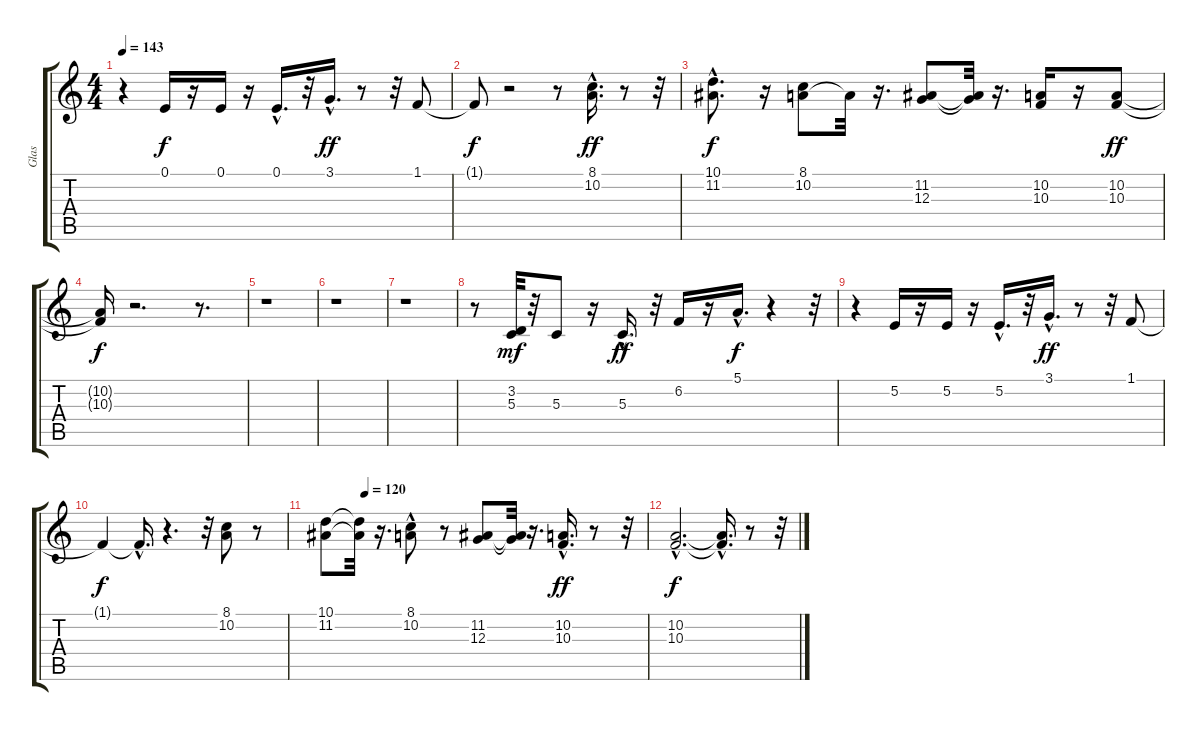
\track ("Glas" "Glas") {instrument lead8bassandlead}
\staff {score tabs}
\tuning (E4 B3 G3 D3 A2 E2) {hide}
\ts (4 4)
\tempo 143
\clef g2
\ks c
r.4{dy f} 0.1.16 r.16 0.1.16 r.16 0.1{hac}.16{d} r.32 3.1{hac}.16{d dy ff} r.8 r.32 1.1.8 |
1.1{t}.8{dy f} r.2 r.8 (8.1{hac} 10.2{hac}).16{d dy ff} r.8 r.32 |
(10.1{hac} 11.2{hac}).8{d dy f} r.16 (8.1 10.2).8 10.2{t}.32 r.16{d} (11.2 12.3).8 (11.2{t} 12.3{t}).32 r.16{d} (10.2 10.3).16 r.16 (10.2 10.3).8{dy ff} |
(10.2{t} 10.3{t}).16{dy f} r.2{d} r.8{d} |
r.1 |
r.1 |
r.1 |
r.8 (3.2 5.3).32{dy mf} r.32 5.3.8 r.16 5.3{hac}.16{d dy ff} r.32 6.2.16 r.16 5.1{hac}.16{d dy f} r.4 r.32 |
r.4 5.2.16 r.16 5.2.16 r.16 5.2{hac}.16{d} r.32 3.1{hac}.16{d dy ff} r.8 r.32 1.1.8 |
1.1{t}.4{dy f} 1.1{hac t}.16{d} r.4{d} r.32 (8.1 10.2).8 r.8 |
\tempo (120 0.125)
(10.1 11.2).8 (10.1{t} 11.2{t}).32 r.16{d} (8.1{hac} 10.2).8 r.8 (11.2 12.3).8 (11.2{t} 12.3{t}).32 r.16{d} (10.2{hac} 10.3{hac}).16{d dy ff} r.8 r.32 |
(10.2{hac} 10.3{hac}).2{d dy f} (10.2{hac t} 10.3{hac t}).16{d} r.8 r.32
